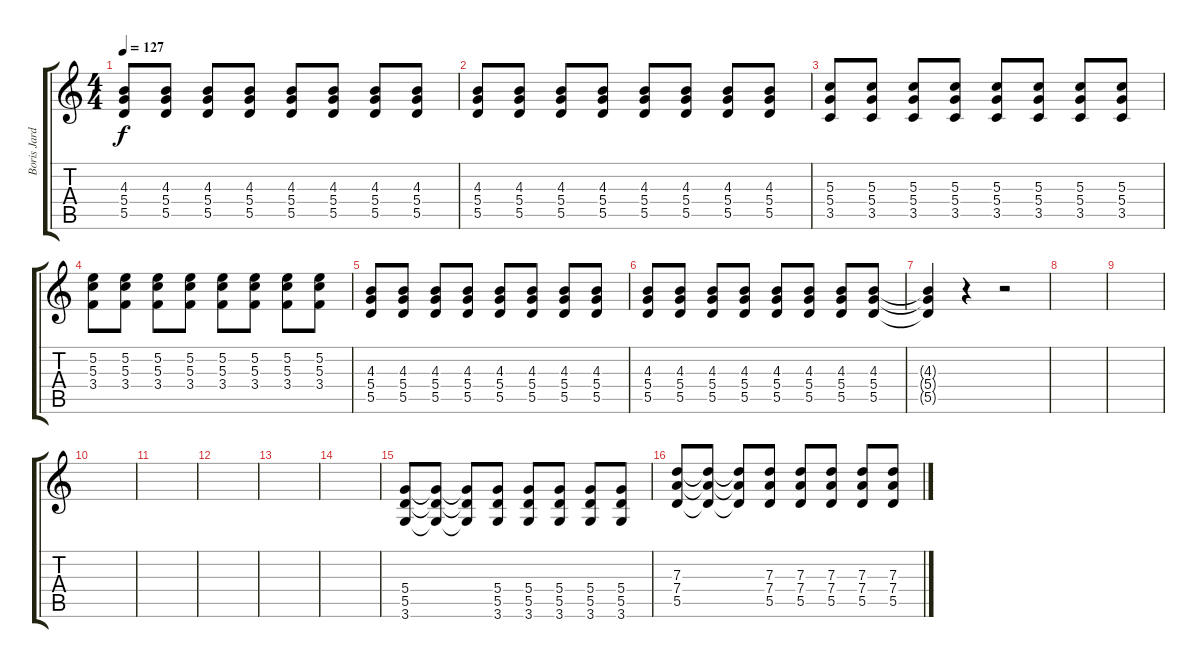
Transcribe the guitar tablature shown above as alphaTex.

\track ("Boris Jardel" "Boris Jard") {instrument distortionguitar}
\staff {score tabs}
\tuning (E4 B3 G3 D3 A2 E2) {hide}
\ts (4 4)
\tempo 127
\clef g2
\ks c
(4.3 5.4 5.5).8{dy f} (4.3 5.4 5.5).8 (4.3 5.4 5.5).8 (4.3 5.4 5.5).8 (4.3 5.4 5.5).8 (4.3 5.4 5.5).8 (4.3 5.4 5.5).8 (4.3 5.4 5.5).8 |
(4.3 5.4 5.5).8 (4.3 5.4 5.5).8 (4.3 5.4 5.5).8 (4.3 5.4 5.5).8 (4.3 5.4 5.5).8 (4.3 5.4 5.5).8 (4.3 5.4 5.5).8 (4.3 5.4 5.5).8 |
(5.3 5.4 3.5).8 (5.3 5.4 3.5).8 (5.3 5.4 3.5).8 (5.3 5.4 3.5).8 (5.3 5.4 3.5).8 (5.3 5.4 3.5).8 (5.3 5.4 3.5).8 (5.3 5.4 3.5).8 |
(5.2 5.3 3.4).8 (5.2 5.3 3.4).8 (5.2 5.3 3.4).8 (5.2 5.3 3.4).8 (5.2 5.3 3.4).8 (5.2 5.3 3.4).8 (5.2 5.3 3.4).8 (5.2 5.3 3.4).8 |
(4.3 5.4 5.5).8 (4.3 5.4 5.5).8 (4.3 5.4 5.5).8 (4.3 5.4 5.5).8 (4.3 5.4 5.5).8 (4.3 5.4 5.5).8 (4.3 5.4 5.5).8 (4.3 5.4 5.5).8 |
(4.3 5.4 5.5).8 (4.3 5.4 5.5).8 (4.3 5.4 5.5).8 (4.3 5.4 5.5).8 (4.3 5.4 5.5).8 (4.3 5.4 5.5).8 (4.3 5.4 5.5).8 (4.3 5.4 5.5).8 |
(4.3{t} 5.4{t} 5.5{t}).4 r.4 r.2 |
|
|
|
|
|
|
|
(5.4 5.5 3.6).8{volume 10} (5.4{t} 5.5{t} 3.6{t}).8 (5.4{t} 5.5{t} 3.6{t}).8 (5.4 5.5 3.6).8 (5.4 5.5 3.6).8 (5.4 5.5 3.6).8 (5.4 5.5 3.6).8 (5.4 5.5 3.6).8 |
(7.3 7.4 5.5).8 (7.3{t} 7.4{t} 5.5{t}).8 (7.3{t} 7.4{t} 5.5{t}).8 (7.3 7.4 5.5).8 (7.3 7.4 5.5).8 (7.3 7.4 5.5).8 (7.3 7.4 5.5).8 (7.3 7.4 5.5).8
